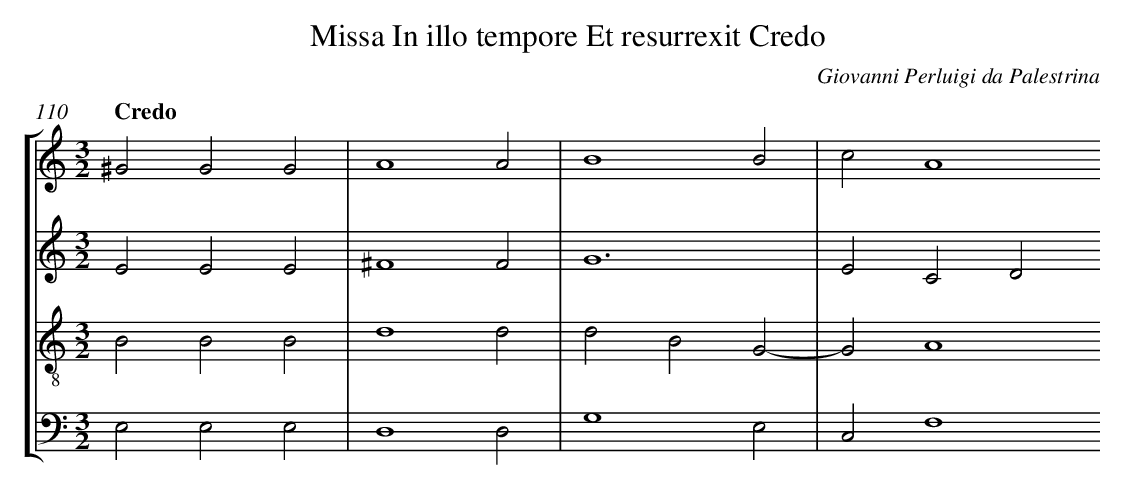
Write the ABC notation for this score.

X:1
T: Missa In illo tempore Et resurrexit Credo
C: Giovanni Perluigi da Palestrina
L: 1/4
M: 3/2
Q: "Credo"
%%staves [1 2 3 4]
V: 1 clef=treble
V: 2 clef=treble
V: 3 clef=treble-8
V: 4 clef=bass
K: C
[V:1] ^G2G2G2 |
[V:2] E2E2E2 |
[V:3] B2B2B2 |
[V:4] E,2E,2E,2 |
[V:1] A4A2 |
[V:2] ^F4F2 |
[V:3] d4d2 |
[V:4] D,4D,2 |
[V:1] B4B2 |
[V:2] G6 |
[V:3] d2B2G2- |
[V:4] G,4E,2 |
[V:1] c2A4
[V:2] E2C2D2
[V:3] G2A4
[V:4] C,2F,4
